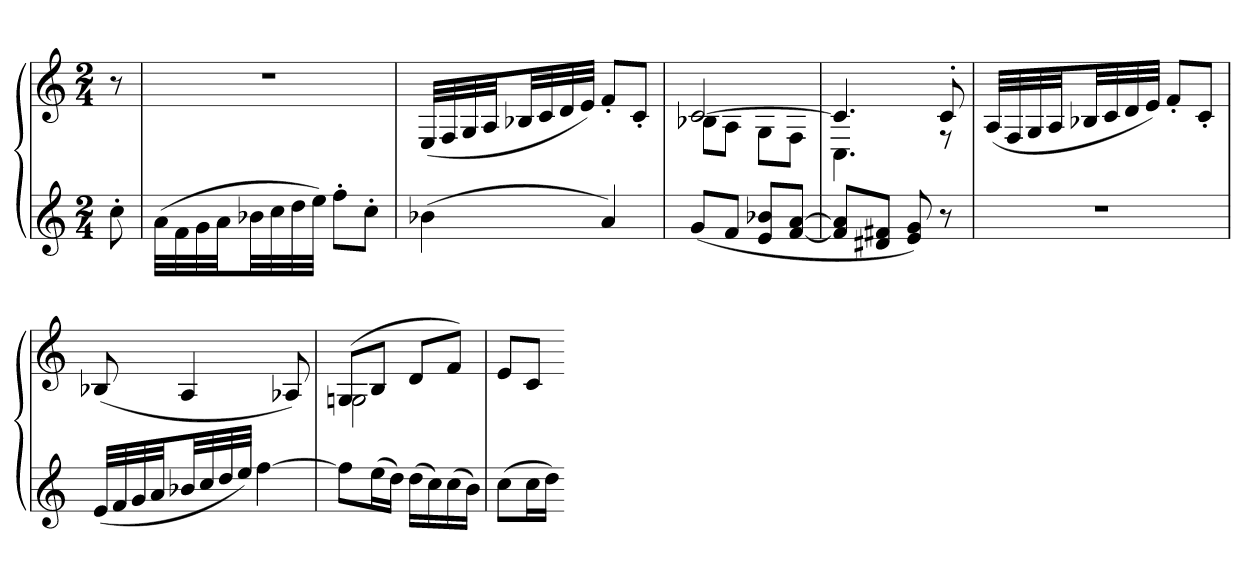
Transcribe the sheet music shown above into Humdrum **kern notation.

**kern	**kern
*part1	*part1
*staff2	*staff1
*clefG2	*clefG2
*M2/4	*M2/4
=	=
8cc'	8r
=	=
(32aLLL	2r
32f	.
32g	.
32aJJ	.
32b-XLL	.
32cc	.
32dd	.
32eeJJJ)	.
8ff'L	.
8cc'J	.
=	=
(4b-X	(32ELLL
.	32F
.	32G
.	32AJJ
.	32B-XLL
.	32c
.	32d
.	32eJJJ)
4a)	8f'L
.	8c'J
=	=
*	*^
(8gL	[2c	8B-XL
8fJ	.	8AJ
8e 8b-XL	.	8GL
[8f [8aJ	.	8FJ
=	=	=
8f] 8a]L	4.c]	4.C
8d#X 8f#XJ	.	.
8e 8g)	.	.
8r	8c'	8r
*	*v	*v
=	=
2r	(32ALLL
.	32F
.	32G
.	32AJJ
.	32B-XLL
.	32c
.	32d
.	32eJJJ)
.	8f'L
.	8c'J
=	=
(32eLLL	(8B-X
32f	.
32g	.
32aJJ	.
32b-XLL	4A
32cc	.
32dd	.
32eeJJJ)	.
[4ff	.
.	8A-X)
=	=
*	*^
8ffL]	(8GnL	2G
(16eeL	8BJ	.
16ddJJ)	.	.
(16ddLL	8dL	.
16cc)	.	.
(16cc	8fJ)	.
16bJJ)	.	.
*	*v	*v
=	=
(8ccL	8eL
16ccL	8cJ
16ddJJ)	.
=-	=-
*-	*-
